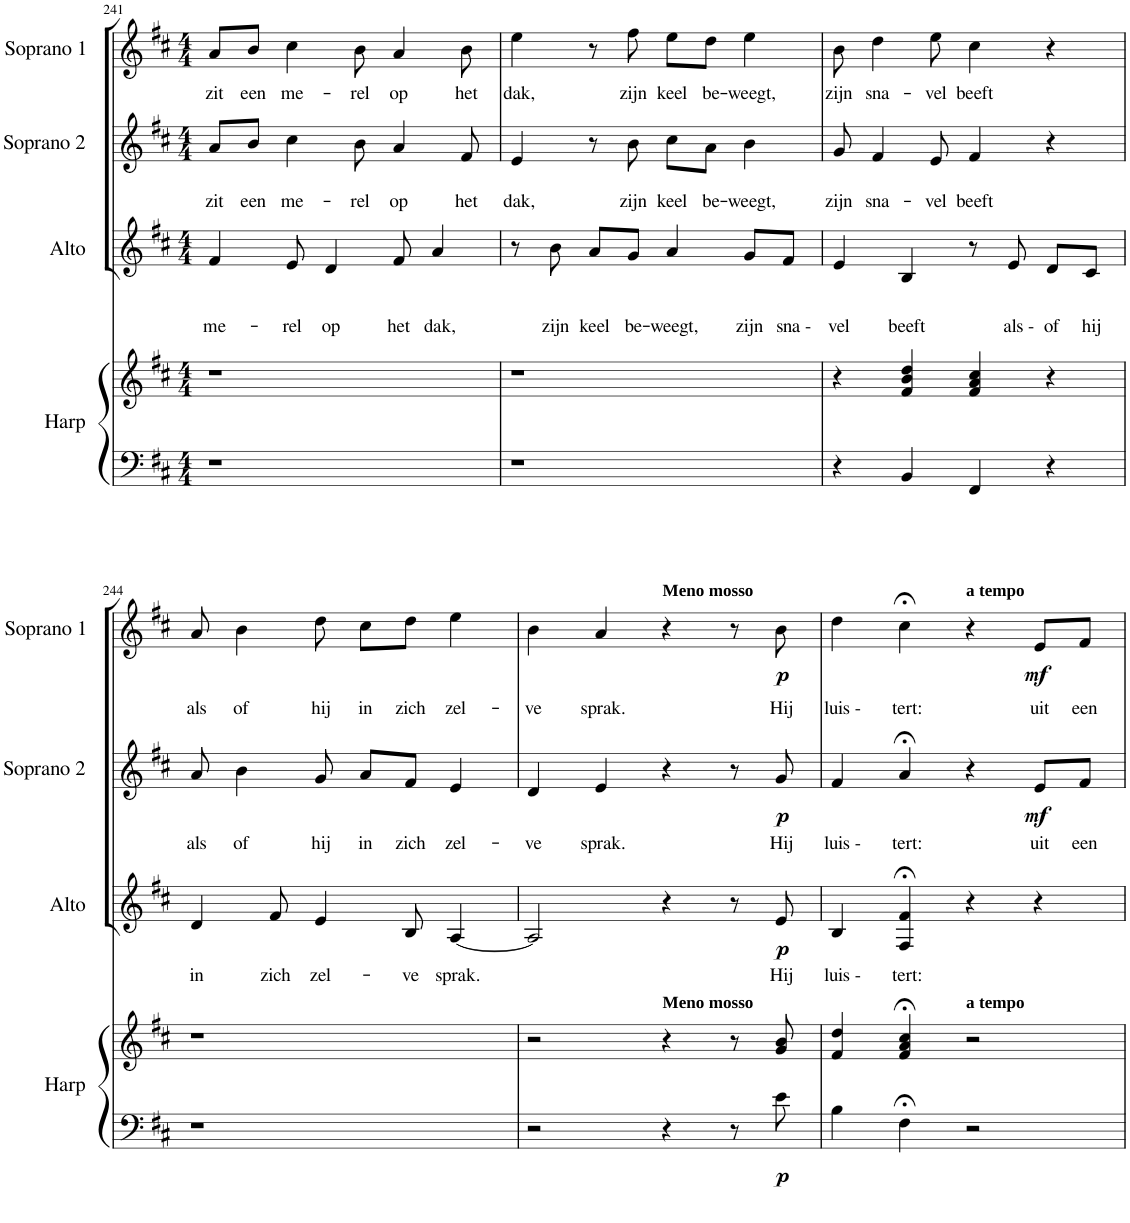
**kern	**kern	**dynam	**kern	**text	**text	**text	**dynam	**kern	**text	**text	**dynam	**kern	**text	**text	**text	**dynam
*part4	*part4	*part4	*part3	*part3	*part3	*part3	*part3	*part2	*part2	*part2	*part2	*part1	*part1	*part1	*part1	*part1
*staff5	*staff4	*staff4/5	*staff3	*staff3	*staff3	*staff3	*staff3	*staff2	*staff2	*staff2	*staff2	*staff1	*staff1	*staff1	*staff1	*staff1
*I"Harp	*	*	*I"Alto	*	*	*	*	*I"Soprano 2	*	*	*	*I"Soprano 1	*	*	*	*
*I'Harp	*	*	*I'Alto	*	*	*	*	*I'Soprano 2	*	*	*	*I'Soprano 1	*	*	*	*
!!LO:PB:g=z
*clefF4	*clefG2	*	*clefG2	*	*	*	*	*clefG2	*	*	*	*clefG2	*	*	*	*
*k[f#c#]	*k[f#c#]	*	*k[f#c#]	*	*	*	*	*k[f#c#]	*	*	*	*k[f#c#]	*	*	*	*
*D:	*D:	*	*D:	*	*	*	*	*D:	*	*	*	*D:	*	*	*	*
*M4/4	*M4/4	*	*M4/4	*	*	*	*	*M4/4	*	*	*	*M4/4	*	*	*	*
=241	=241	=241	=241	=241	=241	=241	=241	=241	=241	=241	=241	=241	=241	=241	=241	=241
!	!	!	!	!	!	!LO:LY:b	!	!	!	!LO:LY:b	!	!	!LO:LY:b	!	!	!
1r	1r	.	4f#/	.	.	me-	.	8a/L	.	zit	.	8a/L	zit	.	.	.
!	!	!	!	!	!	!	!	!	!	!LO:LY:b	!	!	!LO:LY:b	!	!	!
.	.	.	.	.	.	.	.	8b/J	.	een	.	8b/J	een	.	.	.
!	!	!	!	!	!	!LO:LY:b	!	!	!	!LO:LY:b	!	!	!LO:LY:b	!	!	!
.	.	.	8e/	.	.	-rel	.	4cc#\	.	me-	.	4cc#\	me-	.	.	.
!	!	!	!	!	!	!LO:LY:b	!	!	!	!	!	!	!	!	!	!
.	.	.	4d/	.	.	op	.	.	.	.	.	.	.	.	.	.
!	!	!	!	!	!	!	!	!	!	!LO:LY:b	!	!	!LO:LY:b	!	!	!
.	.	.	.	.	.	.	.	8b\	.	-rel	.	8b\	-rel	.	.	.
!	!	!	!	!	!	!LO:LY:b	!	!	!	!LO:LY:b	!	!	!LO:LY:b	!	!	!
.	.	.	8f#/	.	.	het	.	4a/	.	op	.	4a/	op	.	.	.
!	!	!	!	!	!	!LO:LY:b	!	!	!	!	!	!	!	!	!	!
.	.	.	4a/	.	.	dak,	.	.	.	.	.	.	.	.	.	.
!	!	!	!	!	!	!	!	!	!	!LO:LY:b	!	!	!LO:LY:b	!	!	!
.	.	.	.	.	.	.	.	8f#/	.	het	.	8b\	het	.	.	.
=242	=242	=242	=242	=242	=242	=242	=242	=242	=242	=242	=242	=242	=242	=242	=242	=242
!	!	!	!	!	!	!	!	!	!	!LO:LY:b	!	!	!LO:LY:b	!	!	!
1r	1r	.	8r	.	.	.	.	4e/	.	dak,	.	4ee\	dak,	.	.	.
!	!	!	!	!	!	!LO:LY:b	!	!	!	!	!	!	!	!	!	!
.	.	.	8b\	.	.	zijn	.	.	.	.	.	.	.	.	.	.
!	!	!	!	!	!	!LO:LY:b	!	!	!	!	!	!	!	!	!	!
.	.	.	8a/L	.	.	keel	.	8r	.	.	.	8r	.	.	.	.
!	!	!	!	!	!	!LO:LY:b	!	!	!	!LO:LY:b	!	!	!LO:LY:b	!	!	!
.	.	.	8g/J	.	.	be-	.	8b\	.	zijn	.	8ff#\	zijn	.	.	.
!	!	!	!	!	!	!LO:LY:b	!	!	!	!LO:LY:b	!	!	!LO:LY:b	!	!	!
.	.	.	4a/	.	.	-weegt,	.	8cc#\L	.	keel	.	8ee\L	keel	.	.	.
!	!	!	!	!	!	!	!	!	!	!LO:LY:b	!	!	!LO:LY:b	!	!	!
.	.	.	.	.	.	.	.	8a\J	.	be-	.	8dd\J	be-	.	.	.
!	!	!	!	!	!	!LO:LY:b	!	!	!	!LO:LY:b	!	!	!LO:LY:b	!	!	!
.	.	.	8g/L	.	.	zijn	.	4b\	.	-weegt,	.	4ee\	-weegt,	.	.	.
!	!	!	!	!	!	!LO:LY:b	!	!	!	!	!	!	!	!	!	!
.	.	.	8f#/J	.	.	sna -	.	.	.	.	.	.	.	.	.	.
=243	=243	=243	=243	=243	=243	=243	=243	=243	=243	=243	=243	=243	=243	=243	=243	=243
!	!	!	!	!	!	!LO:LY:b	!	!	!	!LO:LY:b	!	!	!LO:LY:b	!	!	!
4r	4r	.	4e/	.	.	vel	.	8g/	.	zijn	.	8b\	zijn	.	.	.
!	!	!	!	!	!	!	!	!	!	!LO:LY:b	!	!	!LO:LY:b	!	!	!
.	.	.	.	.	.	.	.	4f#/	.	sna-	.	4dd\	sna-	.	.	.
!	!	!	!	!	!	!LO:LY:b	!	!	!	!	!	!	!	!	!	!
4BB/	4f#/ 4b/ 4dd/	.	4B/	.	.	beeft	.	.	.	.	.	.	.	.	.	.
!	!	!	!	!	!	!	!	!	!	!LO:LY:b	!	!	!LO:LY:b	!	!	!
.	.	.	.	.	.	.	.	8e/	.	-vel	.	8ee\	-vel	.	.	.
!	!	!	!	!	!	!	!	!	!	!LO:LY:b	!	!	!LO:LY:b	!	!	!
4FF#/	4f#/ 4a/ 4cc#/	.	8r	.	.	.	.	4f#/	.	beeft	.	4cc#\	beeft	.	.	.
!	!	!	!	!	!	!LO:LY:b	!	!	!	!	!	!	!	!	!	!
.	.	.	8e/	.	.	als -	.	.	.	.	.	.	.	.	.	.
!	!	!	!	!	!	!LO:LY:b	!	!	!	!	!	!	!	!	!	!
4r	4r	.	8d/L	.	.	of	.	4r	.	.	.	4r	.	.	.	.
!	!	!	!	!	!	!LO:LY:b	!	!	!	!	!	!	!	!	!	!
.	.	.	8c#/J	.	.	hij	.	.	.	.	.	.	.	.	.	.
!!LO:LB:g=z
=244	=244	=244	=244	=244	=244	=244	=244	=244	=244	=244	=244	=244	=244	=244	=244	=244
!	!	!	!	!	!LO:LY:b	!	!	!	!LO:LY:b	!	!	!	!	!	!LO:LY:b	!
1r	1r	.	4d/	.	in	.	.	8a/	als	.	.	8a/	.	.	als	.
!	!	!	!	!	!	!	!	!	!LO:LY:b	!	!	!	!	!	!LO:LY:b	!
.	.	.	.	.	.	.	.	4b\	of	.	.	4b\	.	.	of	.
!	!	!	!	!	!LO:LY:b	!	!	!	!	!	!	!	!	!	!	!
.	.	.	8f#/	.	zich	.	.	.	.	.	.	.	.	.	.	.
!	!	!	!	!	!LO:LY:b	!	!	!	!LO:LY:b	!	!	!	!	!	!LO:LY:b	!
.	.	.	4e/	.	zel-	.	.	8g/	hij	.	.	8dd\	.	.	hij	.
!	!	!	!	!	!	!	!	!	!LO:LY:b	!	!	!	!	!	!LO:LY:b	!
.	.	.	.	.	.	.	.	8a/L	in	.	.	8cc#\L	.	.	in	.
!	!	!	!	!	!LO:LY:b	!	!	!	!LO:LY:b	!	!	!	!	!	!LO:LY:b	!
.	.	.	8B/	.	-ve	.	.	8f#/J	zich	.	.	8dd\J	.	.	zich	.
!	!	!	!	!	!LO:LY:b	!	!	!	!LO:LY:b	!	!	!	!	!	!LO:LY:b	!
.	.	.	[4A/	.	sprak.	.	.	4e/	zel-	.	.	4ee\	.	.	zel-	.
=245	=245	=245	=245	=245	=245	=245	=245	=245	=245	=245	=245	=245	=245	=245	=245	=245
!	!	!	!	!	!	!	!	!	!LO:LY:b	!	!	!	!	!	!LO:LY:b	!
2r	2r	.	2A/]	.	.	.	.	4d/	-ve	.	.	4b\	.	.	-ve	.
!	!	!	!	!	!	!	!	!	!LO:LY:b	!	!	!	!	!	!LO:LY:b	!
.	.	.	.	.	.	.	.	4e/	sprak.	.	.	4a/	.	.	sprak.	.
!	!	!	!	!	!	!	!	!	!	!	!	!LO:TX:a:B:t=Meno mosso	!	!	!	!
!	!LO:TX:a:B:t=Meno mosso	!	!	!	!	!	!	!	!	!	!	!	!	!	!	!
4r	4r	.	4r	.	.	.	.	4r	.	.	.	4r	.	.	.	.
8r	8r	.	8r	.	.	.	.	8r	.	.	.	8r	.	.	.	.
!	!	!LO:DY:b=2	!	!	!LO:LY:b	!	!LO:DY:b	!	!LO:LY:b	!	!LO:DY:b	!	!	!	!LO:LY:b	!LO:DY:b
8e\	8g/ 8b/	p	8e/	.	Hij	.	p	8g/	Hij	.	p	8b\	.	.	Hij	p
=246	=246	=246	=246	=246	=246	=246	=246	=246	=246	=246	=246	=246	=246	=246	=246	=246
!	!	!	!	!	!LO:LY:b	!	!	!	!LO:LY:b	!	!	!	!	!	!LO:LY:b	!
4B\	4f#/ 4dd/	.	4B/	.	luis -	.	.	4f#/	luis -	.	.	4dd\	.	.	luis -	.
!	!	!	!	!	!LO:LY:b	!	!	!	!LO:LY:b	!	!	!	!	!	!LO:LY:b	!
4F#;<\	4f#/;< 4a/;< 4cc#/;<	.	4F#/;< 4f#/;<	.	tert:	.	.	4a;</	tert:	.	.	4cc#;<\	.	.	tert:	.
!	!	!	!	!	!	!	!	!	!	!	!	!LO:TX:a:B:t=a tempo	!	!	!	!
!	!LO:TX:a:B:t=a tempo	!	!	!	!	!	!	!	!	!	!	!	!	!	!	!
2r	2r	.	4r	.	.	.	.	4r	.	.	.	4r	.	.	.	.
!	!	!	!	!	!	!	!	!	!LO:LY:b	!	!LO:DY:b	!	!	!	!LO:LY:b	!LO:DY:b
.	.	.	4r	.	.	.	.	8e/L	uit	.	mf	8e/L	.	.	uit	mf
!	!	!	!	!	!	!	!	!	!LO:LY:b	!	!	!	!	!	!LO:LY:b	!
.	.	.	.	.	.	.	.	8f#/J	een	.	.	8f#/J	.	.	een	.
=	=	=	=	=	=	=	=	=	=	=	=	=	=	=	=	=
*-	*-	*-	*-	*-	*-	*-	*-	*-	*-	*-	*-	*-	*-	*-	*-	*-
